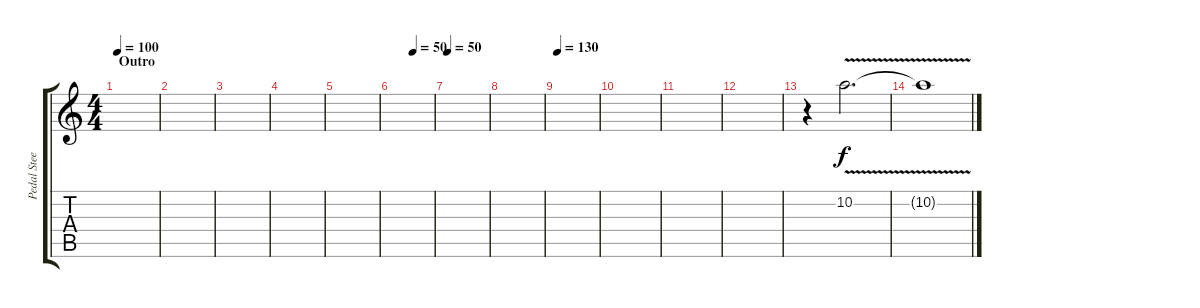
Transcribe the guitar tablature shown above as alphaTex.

\track ("Pedal Steel Arranged for Guitar" "Pedal Stee") {instrument electricguitarclean}
\staff {score tabs}
\tuning (D4 B3 G3 D3 A2 E2) {hide}
\ts (4 4)
\section ("" "Outro")
\tempo 100
\clef g2
\ks c
|
|
|
|
|
\tempo (50 0.5)
|
\tempo 50
|
|
\tempo 130
|
|
|
|
r.4 10.2{v}.2{d} |
10.2{t}.1
